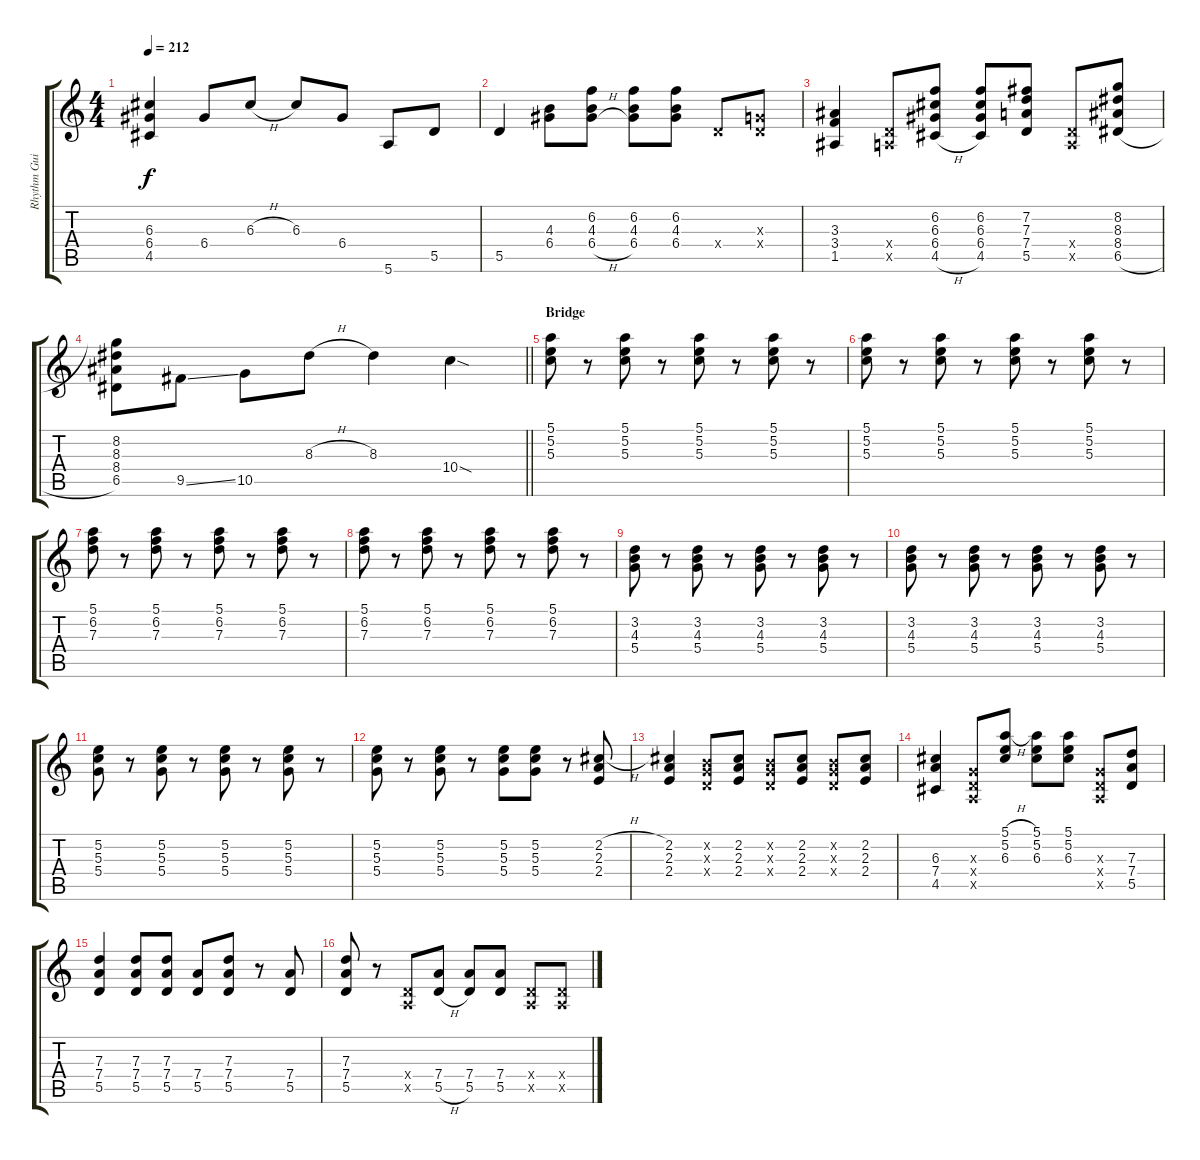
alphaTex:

\track ("Rhythm Guitar" "Rhythm Gui") {instrument distortionguitar}
\staff {score tabs}
\tuning (E4 B3 G3 D3 A2 E2) {hide}
\ts (4 4)
\tempo 212
\clef g2
\ks c
(6.3 6.4 4.5).4{dy f} 6.4.8 6.3{h}.8 6.3.8 6.4.8 5.6.8 5.5.8 |
5.5.4 (4.3 6.4).8 (6.2 4.3 6.4{h}).8 (6.2 4.3 6.4).8 (6.2 4.3 6.4).8 0.4{x}.8 (0.3{x} 0.4{x}).8 |
(3.3 3.4 1.5).4 (0.4{x} 0.5{x}).8 (6.2 6.3 6.4 4.5{h}).8 (6.2 6.3 6.4 4.5).8 (7.2 7.3 7.4 5.5).8 (0.4{x} 0.5{x}).8 (8.2 8.3 8.4 6.5{h}).8 |
\barLineRight lightlight
(8.2 8.3 8.4 6.5).8 9.5{ss}.8 10.5.8 8.3{h}.8 8.3.4 10.4{sod}.4 |
\section ("" "Bridge")
(5.1 5.2 5.3).8 r.8 (5.1 5.2 5.3).8 r.8 (5.1 5.2 5.3).8 r.8 (5.1 5.2 5.3).8 r.8 |
(5.1 5.2 5.3).8 r.8 (5.1 5.2 5.3).8 r.8 (5.1 5.2 5.3).8 r.8 (5.1 5.2 5.3).8 r.8 |
(5.1 6.2 7.3).8 r.8 (5.1 6.2 7.3).8 r.8 (5.1 6.2 7.3).8 r.8 (5.1 6.2 7.3).8 r.8 |
(5.1 6.2 7.3).8 r.8 (5.1 6.2 7.3).8 r.8 (5.1 6.2 7.3).8 r.8 (5.1 6.2 7.3).8 r.8 |
(3.2 4.3 5.4).8 r.8 (3.2 4.3 5.4).8 r.8 (3.2 4.3 5.4).8 r.8 (3.2 4.3 5.4).8 r.8 |
(3.2 4.3 5.4).8 r.8 (3.2 4.3 5.4).8 r.8 (3.2 4.3 5.4).8 r.8 (3.2 4.3 5.4).8 r.8 |
(5.2 5.3 5.4).8 r.8 (5.2 5.3 5.4).8 r.8 (5.2 5.3 5.4).8 r.8 (5.2 5.3 5.4).8 r.8 |
(5.2 5.3 5.4).8 r.8 (5.2 5.3 5.4).8 r.8 (5.2 5.3 5.4).8 (5.2 5.3 5.4).8 r.8 (2.2{h} 2.3 2.4).8 |
(2.2 2.3 2.4).4 (0.2{x} 0.3{x} 0.4{x}).8 (2.2 2.3 2.4).8 (0.2{x} 0.3{x} 0.4{x}).8 (2.2 2.3 2.4).8 (0.2{x} 0.3{x} 0.4{x}).8 (2.2 2.3 2.4).8 |
(6.3 7.4 4.5).4 (0.3{x} 0.4{x} 0.5{x}).8 (5.1{h} 5.2 6.3).8 (5.1 5.2 6.3).8 (5.1 5.2 6.3).8 (0.3{x} 0.4{x} 0.5{x}).8 (7.3 7.4 5.5).8 |
(7.3 7.4 5.5).4 (7.3 7.4 5.5).8 (7.3 7.4 5.5).8 (7.4 5.5).8 (7.3 7.4 5.5).8 r.8 (7.4 5.5).8 |
(7.3 7.4 5.5).8 r.8 (0.4{x} 0.5{x}).8 (7.4 5.5{h}).8 (7.4 5.5).8 (7.4 5.5).8 (0.4{x} 0.5{x}).8 (0.4{x} 0.5{x}).8
